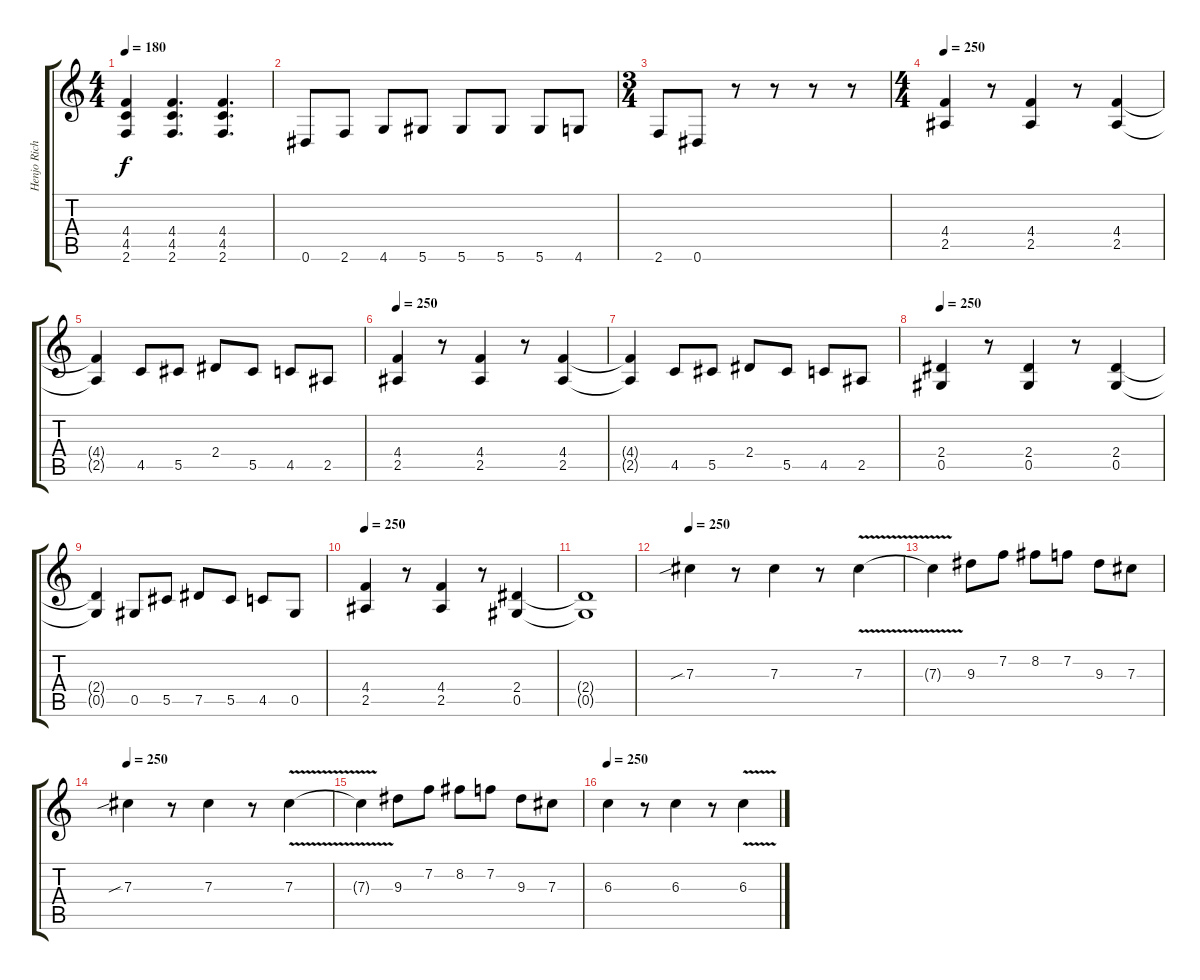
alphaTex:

\track ("Henjo Richter" "Henjo Rich") {instrument electricguitarjazz}
\staff {score tabs}
\tuning (Eb4 Bb3 Gb3 Db3 Ab2 Eb2) {hide}
\ts (4 4)
\tempo 180
\clef g2
\ks c
(4.4{t} 4.5{t} 2.6{t}).4{dy f} (4.4 4.5 2.6).4{d} (4.4 4.5 2.6).4{d} |
0.6.8 2.6.8 4.6.8 5.6.8 5.6.8 5.6.8 5.6.8 4.6.8 |
\ts (3 4)
2.6.8 0.6.8 r.8 r.8 r.8 r.8 |
\ts (4 4)
\tempo 280
\tempo 250
(4.4 2.5).4 r.8 (4.4 2.5).4 r.8 (4.4 2.5).4 |
(4.4{t} 2.5{t}).4 4.5.8 5.5.8 2.4.8 5.5.8 4.5.8 2.5.8 |
\tempo 250
(4.4 2.5).4 r.8 (4.4 2.5).4 r.8 (4.4 2.5).4 |
(4.4{t} 2.5{t}).4 4.5.8 5.5.8 2.4.8 5.5.8 4.5.8 2.5.8 |
\tempo 250
(2.4 0.5).4 r.8 (2.4 0.5).4 r.8 (2.4 0.5).4 |
(2.4{t} 0.5{t}).4 0.5.8 5.5.8 7.5.8 5.5.8 4.5.8 0.5.8 |
\tempo 250
(4.4 2.5).4 r.8 (4.4 2.5).4 r.8 (2.4 0.5).4 |
(2.4{t} 0.5{t}).1 |
\tempo 250
7.3{sib}.4 r.8 7.3.4 r.8 7.3{v}.4 |
7.3{t}.4 9.3.8 7.2.8 8.2.8 7.2.8 9.3.8 7.3.8 |
\tempo 250
7.3{sib}.4 r.8 7.3.4 r.8 7.3{v}.4 |
7.3{t}.4 9.3.8 7.2.8 8.2.8 7.2.8 9.3.8 7.3.8 |
\tempo 250
6.3.4 r.8 6.3.4 r.8 6.3{v}.4
